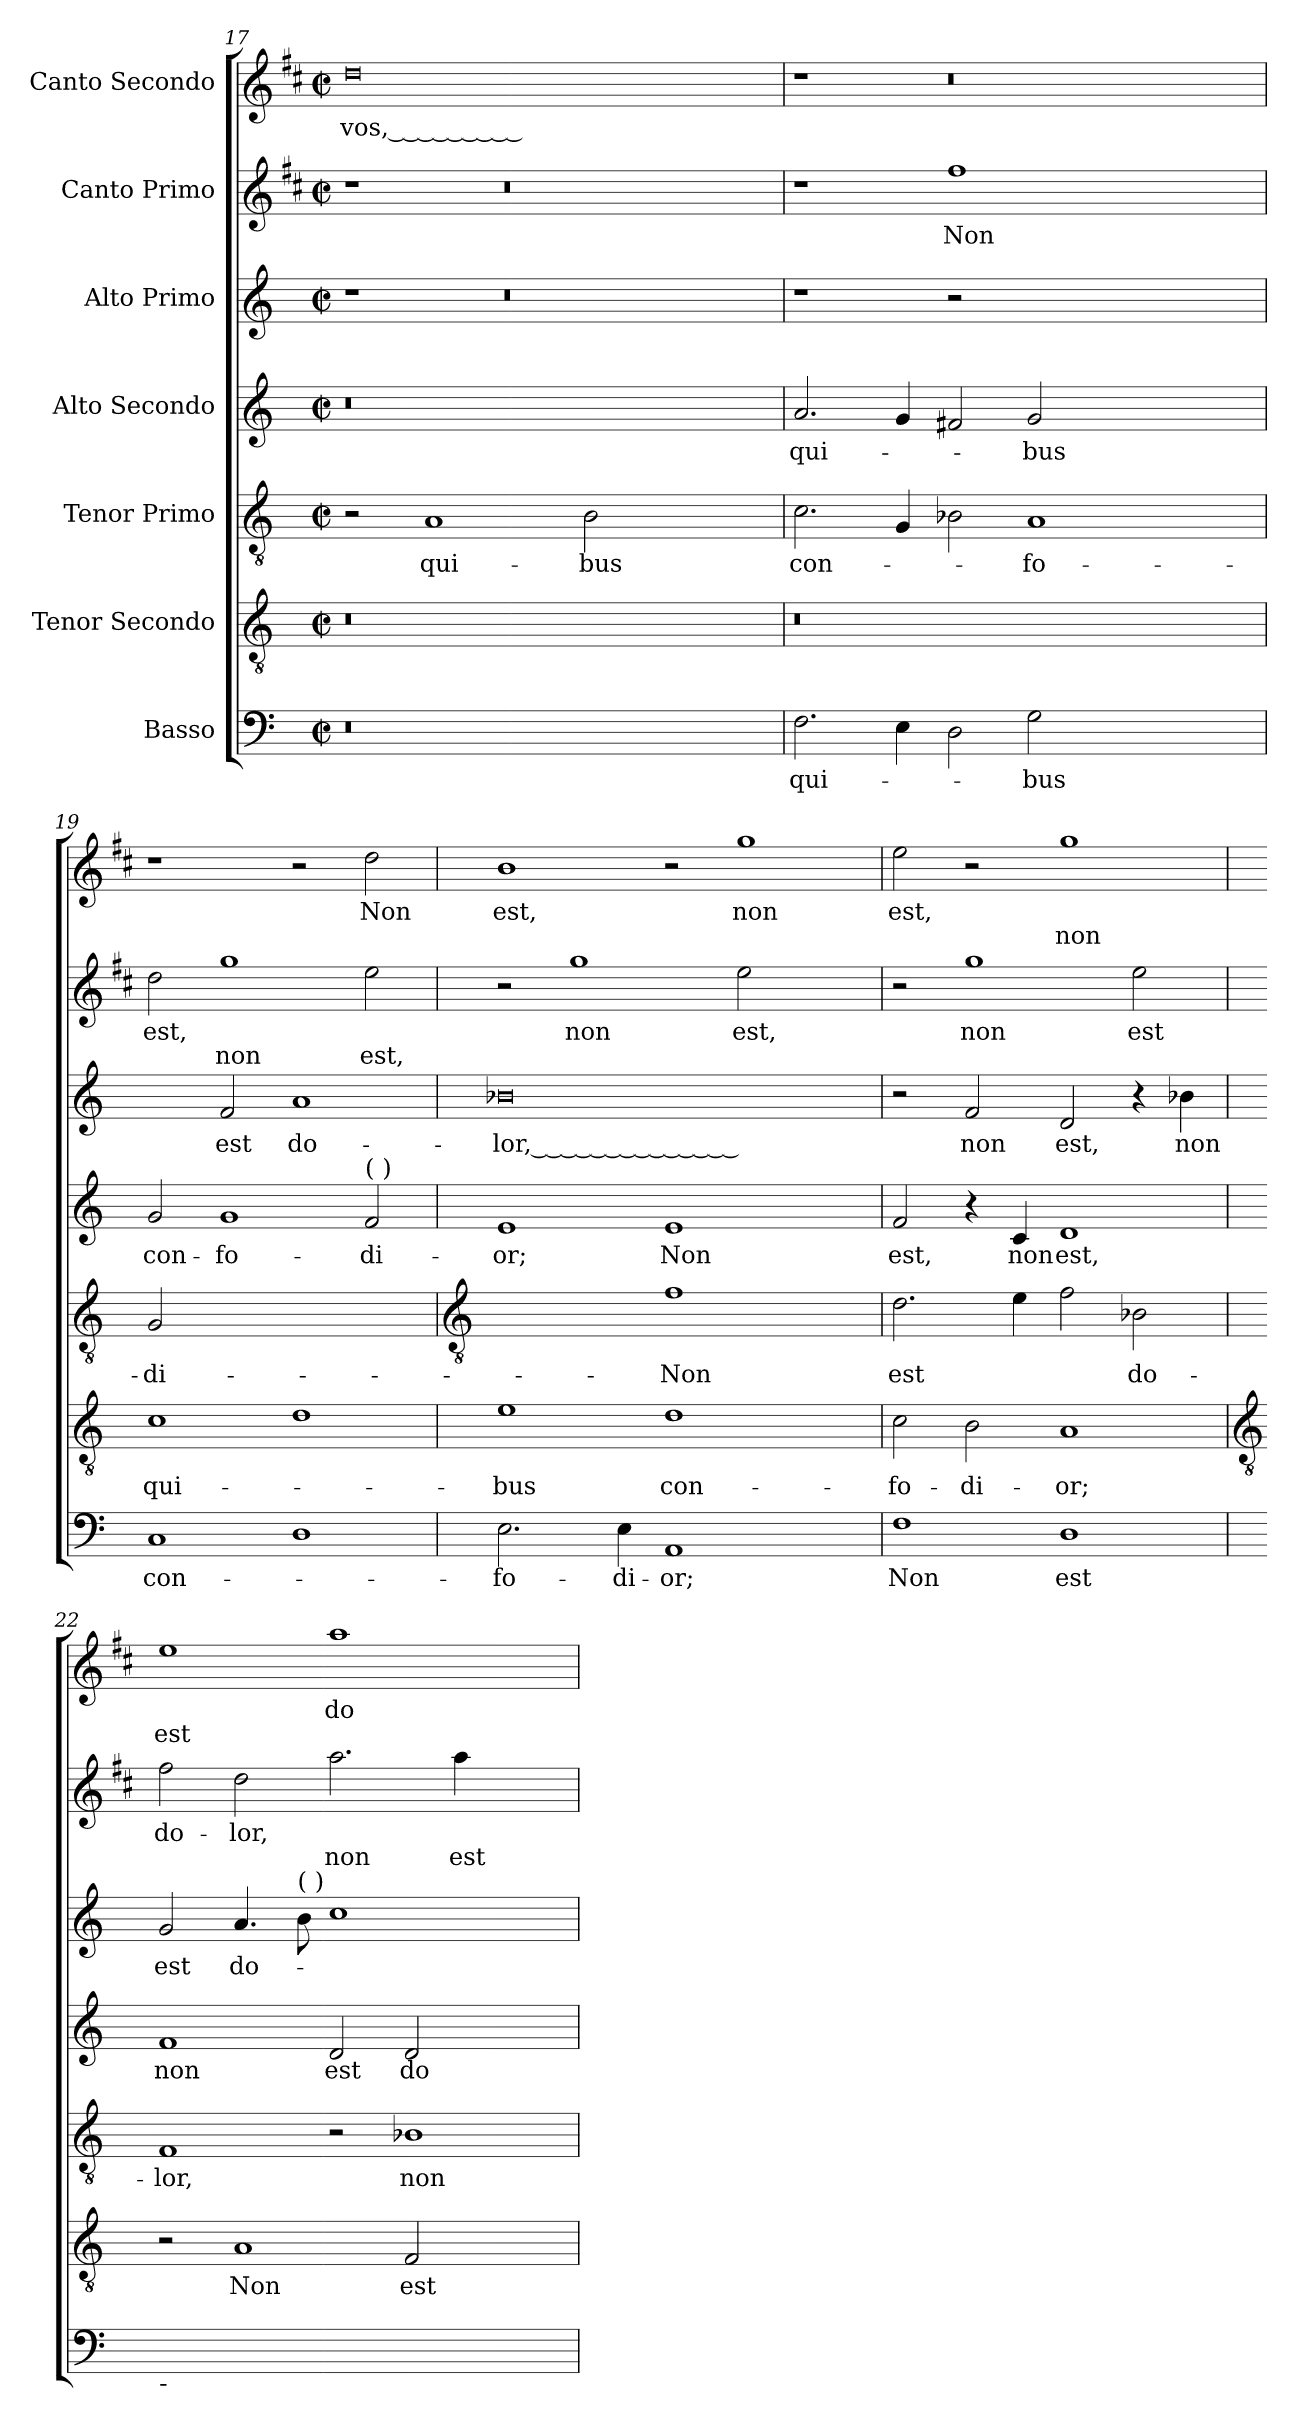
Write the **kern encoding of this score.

**kern	**text	**kern	**text	**kern	**text	**kern	**text	**kern	**text	**kern	**text	**text	**kern	**text	**text
*part7	*part7	*part6	*part6	*part5	*part5	*part4	*part4	*part3	*part3	*part2	*part2	*part2	*part1	*part1	*part1
*staff7	*staff7	*staff6	*staff6	*staff5	*staff5	*staff4	*staff4	*staff3	*staff3	*staff2	*staff2	*staff2	*staff1	*staff1	*staff1
*I"Basso	*	*I"Tenor Secondo	*	*I"Tenor Primo	*	*I"Alto Secondo	*	*I"Alto Primo	*	*I"Canto Primo	*	*	*I"Canto Secondo	*	*
*clefF4	*	*clefGv2	*	*clefGv2	*	*clefG2	*	*clefG2	*	*clefG2	*	*	*clefG2	*	*
*	*	*	*	*	*	*	*	*	*	*ITrd1c2	*	*	*ITrd1c2	*	*
*k[]	*	*k[]	*	*k[]	*	*k[]	*	*k[]	*	*k[]	*	*	*k[]	*	*
*C:	*	*C:	*	*C:	*	*C:	*	*C:	*	*C:	*	*	*C:	*	*
*M4/2	*	*M4/2	*	*M4/2	*	*M4/2	*	*M4/2	*	*M4/2	*	*	*M4/2	*	*
*met(c|)	*	*met(c|)	*	*met(c|)	*	*met(c|)	*	*met(c|)	*	*met(c|)	*	*	*met(c|)	*	*
=17	=17	=17	=17	=17	=17	=17	=17	=17	=17	=17	=17	=17	=17	=17	=17
!	!	!	!	!	!	!	!	!	!	!	!	!	!	!LO:LY:b	!
0r	.	0r	.	2r	.	0r	.	1r	.	1r	.	.	0cc	-vos,__________	.
!	!	!	!	!	!LO:LY:b	!	!	!	!	!	!	!	!	!	!
.	.	.	.	1A	qui-	.	.	.	.	.	.	.	.	.	.
.	.	.	.	.	.	.	.	0r	.	0r	.	.	.	.	.
!	!	!	!	!	!LO:LY:b	!	!	!	!	!	!	!	!	!	!
.	.	.	.	2B	-bus	.	.	.	.	.	.	.	.	.	.
1ryy	.	1ryy	.	1ryy	.	1ryy	.	.	.	.	.	.	1ryy	.	.
=18	=18	=18	=18	=18	=18	=18	=18	=18	=18	=18	=18	=18	=18	=18	=18
!	!LO:LY:b	!	!	!	!LO:LY:b	!	!LO:LY:b	!	!	!	!	!	!	!	!
2.F	qui-	0r	.	2.c	con-	2.a	qui-	1r	.	1r	.	.	1r	.	.
4E	.	.	.	4G	.	4g	.	.	.	.	.	.	.	.	.
!	!	!	!	!	!	!	!	!	!	!	!LO:LY:b	!	!	!	!
2D	.	.	.	2B-X	.	2f#X	.	2r	.	1ee	Non	.	0r	.	.
!	!LO:LY:b	!	!	!	!LO:LY:b	!	!LO:LY:b	!	!LO:LY:b	!	!	!	!	!	!
2G	-bus	.	.	1A	-fo-	2g	-bus	[2ayy	Non_	.	.	.	.	.	.
1ryy	.	1ryy	.	.	.	1ryy	.	1ryy	.	1ryy	.	.	.	.	.
.	.	.	.	2ryy	.	.	.	.	.	.	.	.	.	.	.
!!LO:LB:g=z
=19	=19	=19	=19	=19	=19	=19	=19	=19	=19	=19	=19	=19	=19	=19	=19
!	!LO:LY:b	!	!LO:LY:b	!	!LO:LY:b	!	!LO:LY:b	!	!LO:LY:b	!	!LO:LY:b	!	!	!	!
1C	con-	1c	qui-	2G	-di-	2g	con-	2ayy]	___	2cc	est,	.	1r	.	.
!	!	!	!	!	!LO:LY:b	!	!LO:LY:b	!	!LO:LY:b	!	!	!LO:LY:b	!	!	!
.	.	.	.	[1cyy	-or;_____	1g	-fo-	2f	est	1ff	.	non	.	.	.
!	!	!	!	!	!	!	!	!	!LO:LY:b	!	!	!	!	!	!
1D	.	1d	.	.	.	.	.	1a	do-	.	.	.	2r	.	.
!	!	!	!	!	!	!LO:TX:a:t=(  )	!	!	!	!	!	!	!	!	!
!	!	!	!	!	!	!	!LO:LY:b	!	!	!	!	!LO:LY:b	!	!LO:LY:b	!
.	.	.	.	2ryy	.	2f	-di-	.	.	2dd	.	est,	2cc	Non	.
!!LO:LB:g=z
=20	=20	=20	=20	=20	=20	=20	=20	=20	=20	=20	=20	=20	=20	=20	=20
*	*	*	*	*clefGv2	*	*	*	*	*	*	*	*	*	*	*
!	!LO:LY:b	!	!LO:LY:b	!	!LO:LY:b	!	!LO:LY:b	!	!LO:LY:b	!	!	!	!	!LO:LY:b	!
2.E	-fo-	1e	-bus	1cyy]	_____	1e	-or;	0b-X	-lor,_______________	2r	.	.	1a	est,	.
!	!	!	!	!	!	!	!	!	!	!	!LO:LY:b	!	!	!	!
.	.	.	.	.	.	.	.	.	.	1ff	non	.	.	.	.
!	!LO:LY:b	!	!	!	!	!	!	!	!	!	!	!	!	!	!
4E	-di-	.	.	.	.	.	.	.	.	.	.	.	.	.	.
!	!LO:LY:b	!	!LO:LY:b	!	!LO:LY:b	!	!LO:LY:b	!	!	!	!	!	!	!	!
1AA	-or;	1d	con-	1f	Non	1e	Non	.	.	.	.	.	2r	.	.
!	!	!	!	!	!	!	!	!	!	!	!LO:LY:b	!	!	!LO:LY:b	!
.	.	.	.	.	.	.	.	.	.	2dd	est,	.	1ff	non	.
2ryy	.	2ryy	.	2ryy	.	2ryy	.	2ryy	.	2ryy	.	.	.	.	.
!!LO:LB:g=z
=21	=21	=21	=21	=21	=21	=21	=21	=21	=21	=21	=21	=21	=21	=21	=21
!	!LO:LY:b	!	!LO:LY:b	!	!LO:LY:b	!	!LO:LY:b	!	!	!	!	!	!	!LO:LY:b	!
1F	Non	2c	-fo-	2.d	est	2f	est,	2r	.	2r	.	.	2dd	est,	.
!	!	!	!LO:LY:b	!	!	!	!	!	!LO:LY:b	!	!LO:LY:b	!	!	!	!
.	.	2B	-di-	.	.	4r	.	2f	non	1ff	non	.	2r	.	.
!	!	!	!	!	!	!	!LO:LY:b	!	!	!	!	!	!	!	!
.	.	.	.	4e	.	4c	non	.	.	.	.	.	.	.	.
!	!LO:LY:b	!	!LO:LY:b	!	!	!	!LO:LY:b	!	!LO:LY:b	!	!	!	!	!	!LO:LY:b
1D	est	1A	-or;	2f	.	1d	est,	2d	est,	.	.	.	1ff	.	non
!	!	!	!	!	!LO:LY:b	!	!	!	!	!	!LO:LY:b	!	!	!	!
.	.	.	.	2B-X	do-	.	.	4r	.	2dd	est	.	.	.	.
!	!	!	!	!	!	!	!	!	!LO:LY:b	!	!	!	!	!	!
.	.	.	.	.	.	.	.	4b-X	non	.	.	.	.	.	.
!!LO:LB:g=z
=22	=22	=22	=22	=22	=22	=22	=22	=22	=22	=22	=22	=22	=22	=22	=22
*	*	*clefGv2	*	*	*	*	*	*	*	*	*	*	*	*	*
!LO:TX:b:t=-	!	!	!	!	!	!	!	!	!	!	!	!	!	!	!
!	!LO:LY:b	!	!	!	!LO:LY:b	!	!LO:LY:b	!	!LO:LY:b	!	!LO:LY:b	!	!	!	!LO:LY:b
[1BB-Xyy	do-	2r	.	1F	-lor,	1f	non	2g	est	2ee	do-	.	1dd	.	est
!	!	!	!LO:LY:b	!	!	!	!	!	!LO:LY:b	!	!LO:LY:b	!	!	!	!
.	.	1A	Non	.	.	.	.	4.a	do-	2cc	-lor,	.	.	.	.
!	!	!	!	!	!	!	!	!LO:TX:a:t=(  )	!	!	!	!	!	!	!
.	.	.	.	.	.	.	.	8b	.	.	.	.	.	.	.
!	!	!	!	!	!	!	!LO:LY:b	!	!	!	!	!LO:LY:b	!	!LO:LY:b	!
1BB-yy_	.	.	.	2r	.	2d	est	1cc	.	2.gg	.	non	1gg	do-	.
!	!	!	!LO:LY:b	!	!LO:LY:b	!	!LO:LY:b	!	!	!	!	!	!	!	!
.	.	2F	est	1B-X	non	2d	do-	.	.	.	.	.	.	.	.
!	!	!	!	!	!	!	!	!	!	!	!	!LO:LY:b	!	!	!
.	.	.	.	.	.	.	.	.	.	4gg	.	est	.	.	.
2ryy	.	2ryy	.	.	.	2ryy	.	2ryy	.	2ryy	.	.	2ryy	.	.
=	=	=	=	=	=	=	=	=	=	=	=	=	=	=	=
*-	*-	*-	*-	*-	*-	*-	*-	*-	*-	*-	*-	*-	*-	*-	*-
